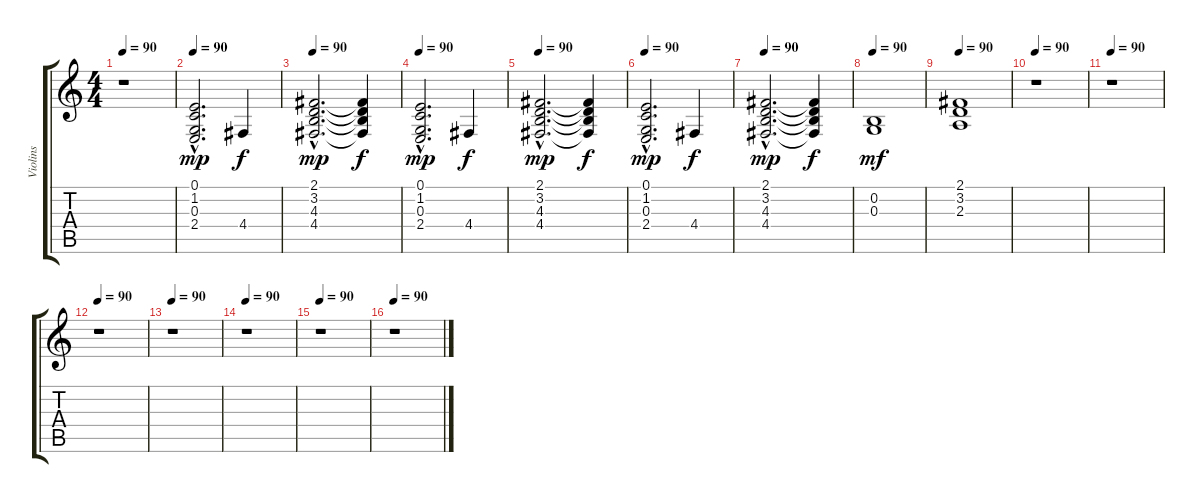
\track ("Violins" "Violins") {instrument synthstrings1}
\staff {score tabs}
\tuning (E4 B3 G3 D3 A2 E2) {hide}
\ts (4 4)
\tempo 90
\clef g2
\ks c
r.1{dy mp} |
\tempo 90
(0.1{hac} 1.2{hac} 0.3{hac} 2.4{hac}).2{d} 4.4.4{dy f} |
\tempo 90
(2.1{hac} 3.2{hac} 4.3{hac} 4.4{hac}).2{d dy mp} (2.1{t} 3.2{t} 4.3{t} 4.4{t}).4{dy f} |
\tempo 90
(0.1{hac} 1.2{hac} 0.3{hac} 2.4{hac}).2{d dy mp} 4.4.4{dy f} |
\tempo 90
(2.1{hac} 3.2{hac} 4.3{hac} 4.4{hac}).2{d dy mp} (2.1{t} 3.2{t} 4.3{t} 4.4{t}).4{dy f} |
\tempo 90
(0.1{hac} 1.2{hac} 0.3{hac} 2.4{hac}).2{d dy mp} 4.4.4{dy f} |
\tempo 90
(2.1{hac} 3.2{hac} 4.3{hac} 4.4{hac}).2{d dy mp} (2.1{t} 3.2{t} 4.3{t} 4.4{t}).4{dy f} |
\tempo 90
(0.2 0.3).1{dy mf} |
\tempo 90
(2.1 3.2 2.3).1 |
\tempo 90
r.1 |
\tempo 90
r.1 |
\tempo 90
r.1 |
\tempo 90
r.1 |
\tempo 90
r.1 |
\tempo 90
r.1 |
\tempo 90
r.1
